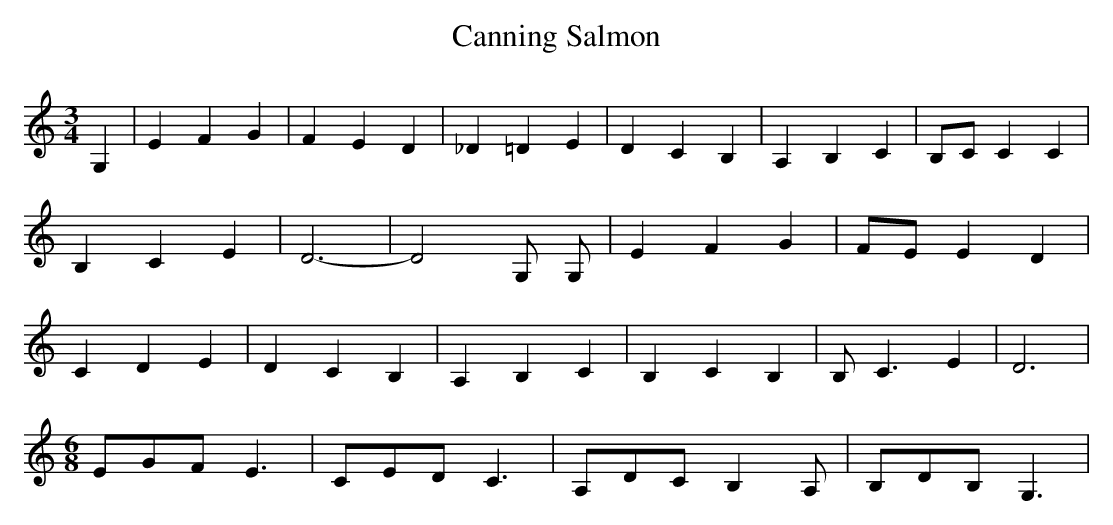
X:1
T:Canning Salmon
M:3/4
L:1/4
K:C
 G,| E F G| F E D| _D =D E| D C B,| A, B, C| B,/2C/2 C C| B, C E| D3-|\
 D2 G,/2 G,/2| E F G| F/2E/2 E D| C D E| D C B,| A, B, C| B, C B,|\
 B,/2- C3/2 E| D3|
M:6/8
 E/2G/2F/2 E3/2| C/2E/2D/2 C3/2| A,/2D/2C/2 B,- A,/2| B,/2D/2B,/2 G,3/2|\
